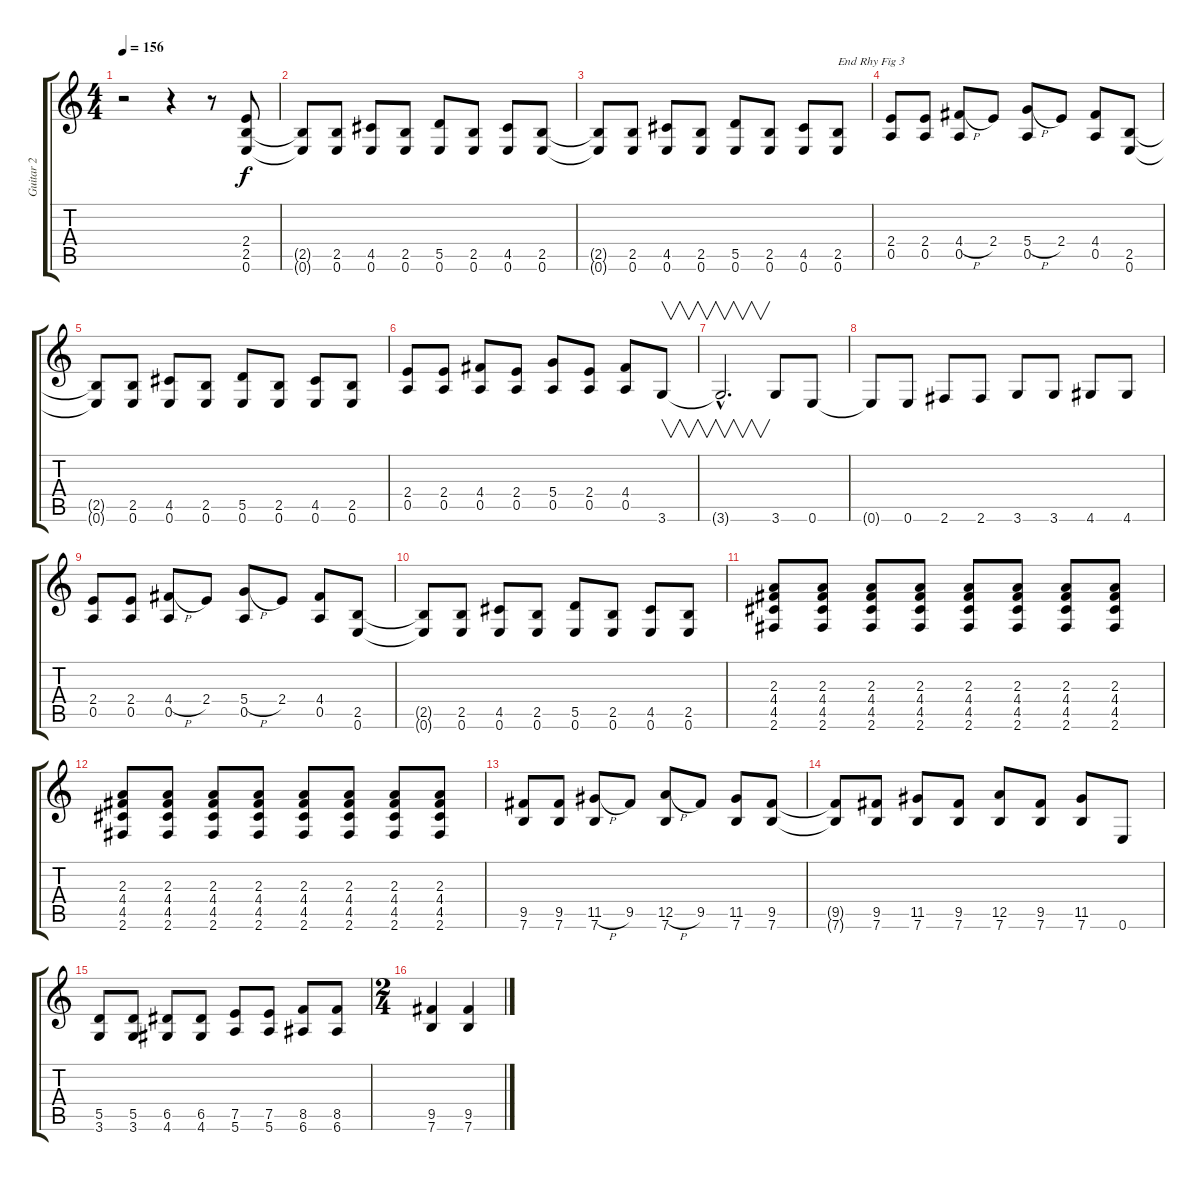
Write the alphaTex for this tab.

\track ("Guitar 2" "Guitar 2") {instrument overdrivenguitar}
\staff {score tabs}
\tuning (E4 B3 G3 D3 A2 E2) {hide}
\ts (4 4)
\tempo 156
\clef g2
\ks c
r.2{dy f} r.4 r.8 (2.4 2.5 0.6).8 |
(2.5{t} 0.6{t}).8 (2.5 0.6).8 (4.5 0.6).8 (2.5 0.6).8 (5.5 0.6).8 (2.5 0.6).8 (4.5 0.6).8 (2.5 0.6).8 |
(2.5{t} 0.6{t}).8 (2.5 0.6).8 (4.5 0.6).8 (2.5 0.6).8 (5.5 0.6).8 (2.5 0.6).8 (4.5 0.6).8 (2.5 0.6).8{txt "End Rhy Fig 3"} |
(2.4 0.5).8 (2.4 0.5).8 (4.4{h} 0.5).8 2.4.8 (5.4{h} 0.5).8 2.4.8 (4.4 0.5).8 (2.5 0.6).8 |
(2.5{t} 0.6{t}).8 (2.5 0.6).8 (4.5 0.6).8 (2.5 0.6).8 (5.5 0.6).8 (2.5 0.6).8 (4.5 0.6).8 (2.5 0.6).8 |
(2.4 0.5).8 (2.4 0.5).8 (4.4 0.5).8 (2.4 0.5).8 (5.4 0.5).8 (2.4 0.5).8 (4.4 0.5).8 3.6.8{v} |
3.6{hac t}.2{v d} 3.6.8 0.6.8 |
0.6{t}.8 0.6.8 2.6.8 2.6.8 3.6.8 3.6.8 4.6.8 4.6.8 |
(2.4 0.5).8 (2.4 0.5).8 (4.4{h} 0.5).8 2.4.8 (5.4{h} 0.5).8 2.4.8 (4.4 0.5).8 (2.5 0.6).8 |
(2.5{t} 0.6{t}).8 (2.5 0.6).8 (4.5 0.6).8 (2.5 0.6).8 (5.5 0.6).8 (2.5 0.6).8 (4.5 0.6).8 (2.5 0.6).8 |
(2.3 4.4 4.5 2.6).8 (2.3 4.4 4.5 2.6).8 (2.3 4.4 4.5 2.6).8 (2.3 4.4 4.5 2.6).8 (2.3 4.4 4.5 2.6).8 (2.3 4.4 4.5 2.6).8 (2.3 4.4 4.5 2.6).8 (2.3 4.4 4.5 2.6).8 |
(2.3 4.4 4.5 2.6).8 (2.3 4.4 4.5 2.6).8 (2.3 4.4 4.5 2.6).8 (2.3 4.4 4.5 2.6).8 (2.3 4.4 4.5 2.6).8 (2.3 4.4 4.5 2.6).8 (2.3 4.4 4.5 2.6).8 (2.3 4.4 4.5 2.6).8 |
(9.5 7.6).8 (9.5 7.6).8 (11.5{h} 7.6).8 9.5.8 (12.5{h} 7.6).8 9.5.8 (11.5 7.6).8 (9.5 7.6).8 |
(9.5{t} 7.6{t}).8 (9.5 7.6).8 (11.5 7.6).8 (9.5 7.6).8 (12.5 7.6).8 (9.5 7.6).8 (11.5 7.6).8 0.6.8 |
(5.5 3.6).8 (5.5 3.6).8 (6.5 4.6).8 (6.5 4.6).8 (7.5 5.6).8 (7.5 5.6).8 (8.5 6.6).8 (8.5 6.6).8 |
\ts (2 4)
(9.5 7.6).4 (9.5 7.6).4
